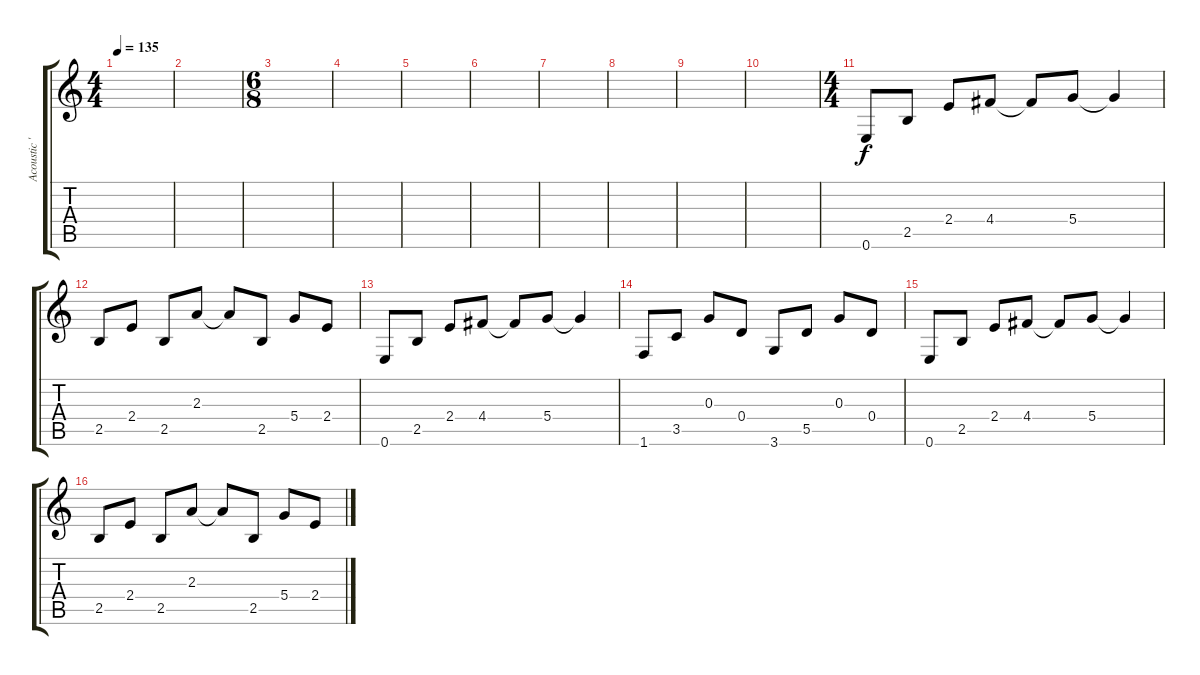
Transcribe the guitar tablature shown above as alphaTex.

\track ("Acoustic 'n overdubs" "Acoustic '") {instrument acousticguitarnylon}
\staff {score tabs}
\tuning (E4 B3 G3 D3 A2 E2) {hide}
\ts (4 4)
\tempo 135
\clef g2
\ks c
|
|
\ts (6 8)
|
|
|
|
|
|
|
|
\ts (4 4)
0.6.8 2.5.8 2.4.8 4.4.8 4.4{t}.8 5.4.8 5.4{t}.4 |
2.5.8 2.4.8 2.5.8 2.3.8 2.3{t}.8 2.5.8 5.4.8 2.4.8 |
0.6.8 2.5.8 2.4.8 4.4.8 4.4{t}.8 5.4.8 5.4{t}.4 |
1.6.8 3.5.8 0.3.8 0.4.8 3.6.8 5.5.8 0.3.8 0.4.8 |
0.6.8 2.5.8 2.4.8 4.4.8 4.4{t}.8 5.4.8 5.4{t}.4 |
2.5.8 2.4.8 2.5.8 2.3.8 2.3{t}.8 2.5.8 5.4.8 2.4.8
